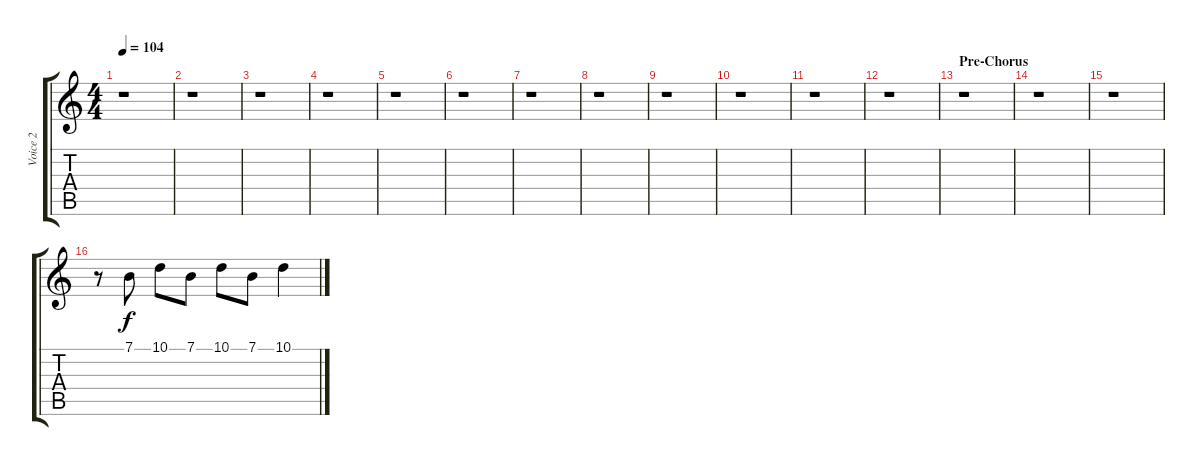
\track ("Voice 2" "Voice 2") {instrument lead2sawtooth}
\staff {score tabs}
\tuning (E4 B3 G3 D3 A2 E2) {hide}
\ts (4 4)
\tempo 104
\clef g2
\ks c
r.1{dy f} |
r.1 |
r.1 |
r.1 |
r.1 |
r.1 |
r.1 |
r.1 |
r.1 |
r.1 |
r.1 |
r.1 |
\section ("" "Pre-Chorus")
r.1 |
r.1 |
r.1 |
r.8 7.1.8 10.1.8 7.1.8 10.1.8 7.1.8 10.1.4
